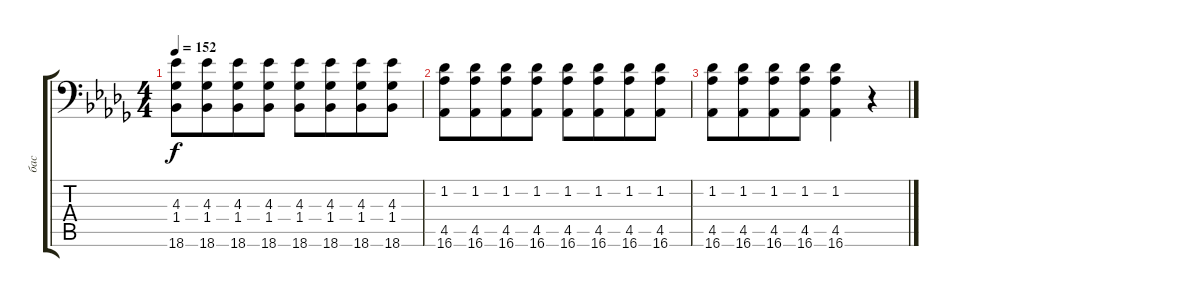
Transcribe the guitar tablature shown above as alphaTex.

\track ("бас" "бас") {instrument electricbassfinger}
\staff {score tabs}
\tuning (C3 G2 D2 A1 E1 A-1) {hide}
\ts (4 4)
\tempo 152
\clef f4
\ks bbminor
(4.3 1.4 18.6).8{dy f} (4.3 1.4 18.6).8{beam merge} (4.3 1.4 18.6).8 (4.3 1.4 18.6).8 (4.3 1.4 18.6).8 (4.3 1.4 18.6).8{beam merge} (4.3 1.4 18.6).8 (4.3 1.4 18.6).8 |
(1.2 4.5 16.6).8 (1.2 4.5 16.6).8{beam merge} (1.2 4.5 16.6).8 (1.2 4.5 16.6).8 (1.2 4.5 16.6).8 (1.2 4.5 16.6).8{beam merge} (1.2 4.5 16.6).8 (1.2 4.5 16.6).8 |
(1.2 4.5 16.6).8 (1.2 4.5 16.6).8{beam merge} (1.2 4.5 16.6).8 (1.2 4.5 16.6).8 (1.2 4.5 16.6).4 r.4
